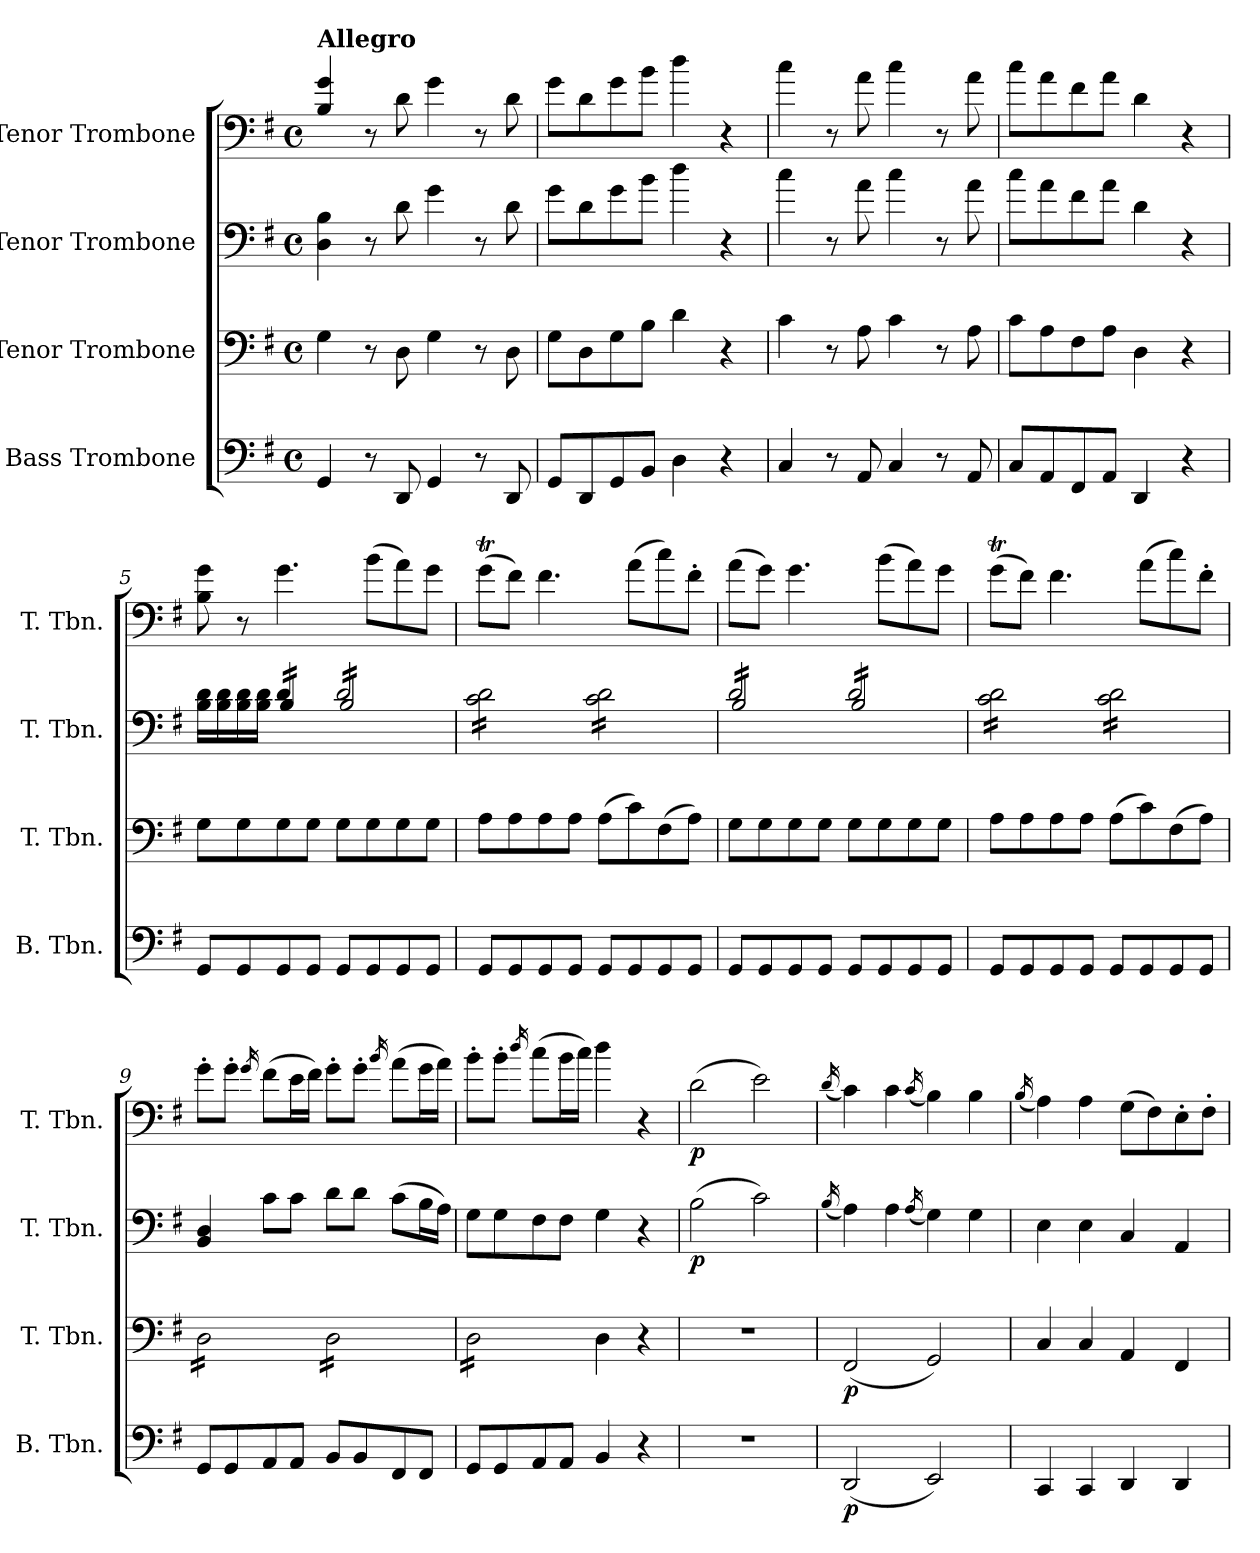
**kern	**dynam	**kern	**dynam	**kern	**dynam	**kern	**dynam
*part4	*part4	*part3	*part3	*part2	*part2	*part1	*part1
*staff4	*staff4	*staff3	*staff3	*staff2	*staff2	*staff1	*staff1
*I"Bass Trombone	*	*I"Tenor Trombone	*	*I"Tenor Trombone	*	*I"Tenor Trombone	*
*I'B. Tbn.	*	*I'T. Tbn.	*	*I'T. Tbn.	*	*I'T. Tbn.	*
*clefF4	*	*clefF4	*	*clefF4	*	*clefF4	*
*k[f#]	*	*k[f#]	*	*k[f#]	*	*k[f#]	*
*M4/4	*	*M4/4	*	*M4/4	*	*M4/4	*
*met(c)	*	*met(c)	*	*met(c)	*	*met(c)	*
=1	=1	=1	=1	=1	=1	=1	=1
!	!	!	!	!	!	!LO:TX:a:B:t=Allegro	!
4GG/	.	4G\	.	4D\ 4B\	.	4B/ 4g/	.
8r	.	8r	.	8r	.	8r	.
8DD/	.	8D\	.	8d\	.	8d\	.
4GG/	.	4G\	.	4g\	.	4g\	.
8r	.	8r	.	8r	.	8r	.
8DD/	.	8D\	.	8d\	.	8d\	.
=2	=2	=2	=2	=2	=2	=2	=2
8GG/L	.	8G\L	.	8g\L	.	8g\L	.
8DD/	.	8D\	.	8d\	.	8d\	.
8GG/	.	8G\	.	8g\	.	8g\	.
8BB/J	.	8B\J	.	8b\J	.	8b\J	.
4D\	.	4d\	.	4dd\	.	4dd\	.
4r	.	4r	.	4r	.	4r	.
=3	=3	=3	=3	=3	=3	=3	=3
4C/	.	4c\	.	4cc\	.	4cc\	.
8r	.	8r	.	8r	.	8r	.
8AA/	.	8A\	.	8a\	.	8a\	.
4C/	.	4c\	.	4cc\	.	4cc\	.
8r	.	8r	.	8r	.	8r	.
8AA/	.	8A\	.	8a\	.	8a\	.
=4	=4	=4	=4	=4	=4	=4	=4
8C/L	.	8c\L	.	8cc\L	.	8cc\L	.
8AA/	.	8A\	.	8a\	.	8a\	.
8FF#/	.	8F#\	.	8f#\	.	8f#\	.
8AA/J	.	8A\J	.	8a\J	.	8a\J	.
4DD/	.	4D\	.	4d\	.	4d\	.
4r	.	4r	.	4r	.	4r	.
!!LO:LB:g=z
=5	=5	=5	=5	=5	=5	=5	=5
*	*	*	*	*^	*	*	*
8GG/L	.	8G\L	.	16B\ 16d\LL	4ryy	.	8B\ 8g\	.
.	.	.	.	16B\ 16d\	.	.	.	.
8GG/	.	8G\	.	16B\ 16d\	.	.	8r	.
.	.	.	.	16B\ 16d\JJ	.	.	.	.
*	*	*	*	*tremolo	*	*	*	*
8GG/	.	8G\	.	16d/LL	4B/	.	4.g\	.
.	.	.	.	16d/	.	.	.	.
8GG/J	.	8G\J	.	16d/	.	.	.	.
.	.	.	.	16d/JJ	.	.	.	.
8GG/L	.	8G\L	.	16d/LL	2B/	.	.	.
.	.	.	.	16d/	.	.	.	.
8GG/	.	8G\	.	16d/	.	.	(>8b\L	.
.	.	.	.	16d/	.	.	.	.
8GG/	.	8G\	.	16d/	.	.	8a\)	.
.	.	.	.	16d/	.	.	.	.
8GG/J	.	8G\J	.	16d/	.	.	8g\J	.
.	.	.	.	16d/JJ	.	.	.	.
*	*	*	*	*v	*v	*	*	*
=6	=6	=6	=6	=6	=6	=6	=6
8GG/L	.	8A\L	.	16c\ 16d\LL	.	(>8gT\L	.
.	.	.	.	16c\ 16d\	.	.	.
8GG/	.	8A\	.	16c\ 16d\	.	8f#\J)	.
.	.	.	.	16c\ 16d\	.	.	.
8GG/	.	8A\	.	16c\ 16d\	.	4.f#\	.
.	.	.	.	16c\ 16d\	.	.	.
8GG/J	.	8A\J	.	16c\ 16d\	.	.	.
.	.	.	.	16c\ 16d\JJ	.	.	.
8GG/L	.	(>8A\L	.	16c\ 16d\LL	.	.	.
.	.	.	.	16c\ 16d\	.	.	.
8GG/	.	8c\)	.	16c\ 16d\	.	(>8a\L	.
.	.	.	.	16c\ 16d\	.	.	.
8GG/	.	(>8F#\	.	16c\ 16d\	.	8cc\)	.
.	.	.	.	16c\ 16d\	.	.	.
8GG/J	.	8A\J)	.	16c\ 16d\	.	8f#'\J	.
.	.	.	.	16c\ 16d\JJ	.	.	.
=7	=7	=7	=7	=7	=7	=7	=7
*	*	*	*	*^	*	*	*
8GG/L	.	8G\L	.	16d/LL	2B/	.	(>8a\L	.
.	.	.	.	16d/	.	.	.	.
8GG/	.	8G\	.	16d/	.	.	8g\J)	.
.	.	.	.	16d/	.	.	.	.
8GG/	.	8G\	.	16d/	.	.	4.g\	.
.	.	.	.	16d/	.	.	.	.
8GG/J	.	8G\J	.	16d/	.	.	.	.
.	.	.	.	16d/JJ	.	.	.	.
8GG/L	.	8G\L	.	16d/LL	2B/	.	.	.
.	.	.	.	16d/	.	.	.	.
8GG/	.	8G\	.	16d/	.	.	(>8b\L	.
.	.	.	.	16d/	.	.	.	.
8GG/	.	8G\	.	16d/	.	.	8a\)	.
.	.	.	.	16d/	.	.	.	.
8GG/J	.	8G\J	.	16d/	.	.	8g\J	.
.	.	.	.	16d/JJ	.	.	.	.
*	*	*	*	*v	*v	*	*	*
!!LO:LB:g=z
=8	=8	=8	=8	=8	=8	=8	=8
8GG/L	.	8A\L	.	16c\ 16d\LL	.	(>8gT\L	.
.	.	.	.	16c\ 16d\	.	.	.
8GG/	.	8A\	.	16c\ 16d\	.	8f#\J)	.
.	.	.	.	16c\ 16d\	.	.	.
8GG/	.	8A\	.	16c\ 16d\	.	4.f#\	.
.	.	.	.	16c\ 16d\	.	.	.
8GG/J	.	8A\J	.	16c\ 16d\	.	.	.
.	.	.	.	16c\ 16d\JJ	.	.	.
8GG/L	.	(>8A\L	.	16c\ 16d\LL	.	.	.
.	.	.	.	16c\ 16d\	.	.	.
8GG/	.	8c\)	.	16c\ 16d\	.	(>8a\L	.
.	.	.	.	16c\ 16d\	.	.	.
8GG/	.	(>8F#\	.	16c\ 16d\	.	8cc\)	.
.	.	.	.	16c\ 16d\	.	.	.
8GG/J	.	8A\J)	.	16c\ 16d\	.	8f#'\J	.
.	.	.	.	16c\ 16d\JJ	.	.	.
*	*	*	*	*Xtremolo	*	*	*
=9	=9	=9	=9	=9	=9	=9	=9
*	*	*tremolo	*	*	*	*	*
8GG/L	.	16D\LL	.	4BB/ 4D/	.	8g'\L	.
.	.	16D\	.	.	.	.	.
8GG/	.	16D\	.	.	.	8g'\J	.
.	.	16D\	.	.	.	.	.
.	.	.	.	.	.	16qg/	.
8AA/	.	16D\	.	8c\L	.	(>8f#\L	.
.	.	16D\	.	.	.	.	.
8AA/J	.	16D\	.	8c\J	.	16e\L	.
.	.	16D\JJ	.	.	.	16f#\JJ)	.
8BB/L	.	16D\LL	.	8d\L	.	8g'\L	.
.	.	16D\	.	.	.	.	.
8BB/	.	16D\	.	8d\J	.	8g'\J	.
.	.	16D\	.	.	.	.	.
.	.	.	.	.	.	16qb/	.
8FF#/	.	16D\	.	(>8c\L	.	(>8a\L	.
.	.	16D\	.	.	.	.	.
8FF#/J	.	16D\	.	16B\L	.	16g\L	.
.	.	16D\JJ	.	16A\JJ)	.	16a\JJ)	.
=10	=10	=10	=10	=10	=10	=10	=10
8GG/L	.	16D\LL	.	8G\L	.	8b'\L	.
.	.	16D\	.	.	.	.	.
8GG/	.	16D\	.	8G\	.	8b'\J	.
.	.	16D\	.	.	.	.	.
.	.	.	.	.	.	16qdd/	.
8AA/	.	16D\	.	8F#\	.	(>8cc\L	.
.	.	16D\	.	.	.	.	.
8AA/J	.	16D\	.	8F#\J	.	16b\L	.
.	.	16D\JJ	.	.	.	16cc\JJ)	.
*	*	*Xtremolo	*	*	*	*	*
4BB/	.	4D\	.	4G\	.	4dd\	.
4r	.	4r	.	4r	.	4r	.
=11	=11	=11	=11	=11	=11	=11	=11
!	!	!	!	!	!LO:DY:b	!	!LO:DY:b
1r	.	1r	.	(>2B\	p	(>2d\	p
.	.	.	.	2c\)	.	2e\)	.
!!LO:PB:g=z
=12	=12	=12	=12	=12	=12	=12	=12
.	.	.	.	(<16qB/	.	(<16qd/	.
!	!LO:DY:b	!	!LO:DY:b	!	!	!	!
(<2DD/	p	(<2FF#/	p	4A\)	.	4c\)	.
.	.	.	.	4A\	.	4c\	.
.	.	.	.	(<16qA/	.	(<16qc/	.
2EE/)	.	2GG/)	.	4G\)	.	4B\)	.
.	.	.	.	4G\	.	4B\	.
=13	=13	=13	=13	=13	=13	=13	=13
.	.	.	.	.	.	(<16qB/	.
4CC/	.	4C/	.	4E\	.	4A\)	.
4CC/	.	4C/	.	4E\	.	4A\	.
4DD/	.	4AA/	.	4C/	.	(>8G\L	.
.	.	.	.	.	.	8F#\)	.
4DD/	.	4FF#/	.	4AA/	.	8E'\	.
.	.	.	.	.	.	8F#'\J	.
=	=	=	=	=	=	=	=
*-	*-	*-	*-	*-	*-	*-	*-
